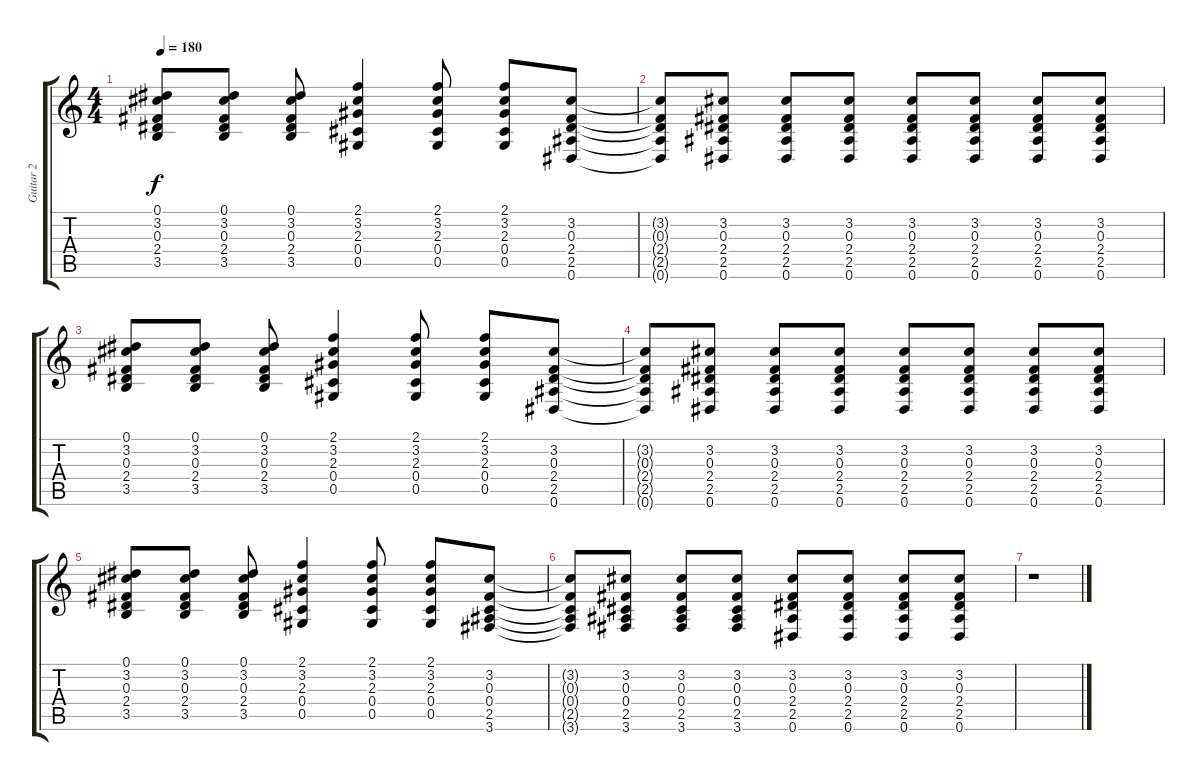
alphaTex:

\track ("Guitar 2" "Guitar 2") {instrument overdrivenguitar}
\staff {score tabs}
\tuning (Eb4 Bb3 Gb3 Db3 Ab2 Eb2) {hide}
\ts (4 4)
\tempo 180
\clef g2
\ks c
(0.1 3.2 0.3 2.4 3.5).8{dy f} (0.1 3.2 0.3 2.4 3.5).8 (0.1 3.2 0.3 2.4 3.5).8 (2.1 3.2 2.3 0.4 0.5).4 (2.1 3.2 2.3 0.4 0.5).8 (2.1 3.2 2.3 0.4 0.5).8 (3.2 0.3 2.4 2.5 0.6).8 |
(3.2{t} 0.3{t} 2.4{t} 2.5{t} 0.6{t}).8 (3.2 0.3 2.4 2.5 0.6).8 (3.2 0.3 2.4 2.5 0.6).8 (3.2 0.3 2.4 2.5 0.6).8 (3.2 0.3 2.4 2.5 0.6).8 (3.2 0.3 2.4 2.5 0.6).8 (3.2 0.3 2.4 2.5 0.6).8 (3.2 0.3 2.4 2.5 0.6).8 |
(0.1 3.2 0.3 2.4 3.5).8 (0.1 3.2 0.3 2.4 3.5).8 (0.1 3.2 0.3 2.4 3.5).8 (2.1 3.2 2.3 0.4 0.5).4 (2.1 3.2 2.3 0.4 0.5).8 (2.1 3.2 2.3 0.4 0.5).8 (3.2 0.3 2.4 2.5 0.6).8 |
(3.2{t} 0.3{t} 2.4{t} 2.5{t} 0.6{t}).8 (3.2 0.3 2.4 2.5 0.6).8 (3.2 0.3 2.4 2.5 0.6).8 (3.2 0.3 2.4 2.5 0.6).8 (3.2 0.3 2.4 2.5 0.6).8 (3.2 0.3 2.4 2.5 0.6).8 (3.2 0.3 2.4 2.5 0.6).8 (3.2 0.3 2.4 2.5 0.6).8 |
(0.1 3.2 0.3 2.4 3.5).8 (0.1 3.2 0.3 2.4 3.5).8 (0.1 3.2 0.3 2.4 3.5).8 (2.1 3.2 2.3 0.4 0.5).4 (2.1 3.2 2.3 0.4 0.5).8 (2.1 3.2 2.3 0.4 0.5).8 (3.2 0.3 0.4 2.5 3.6).8 |
(3.2{t} 0.3{t} 0.4{t} 2.5{t} 3.6{t}).8 (3.2 0.3 0.4 2.5 3.6).8 (3.2 0.3 0.4 2.5 3.6).8 (3.2 0.3 0.4 2.5 3.6).8 (3.2 0.3 2.4 2.5 0.6).8 (3.2 0.3 2.4 2.5 0.6).8 (3.2 0.3 2.4 2.5 0.6).8 (3.2 0.3 2.4 2.5 0.6).8 |
r.1
